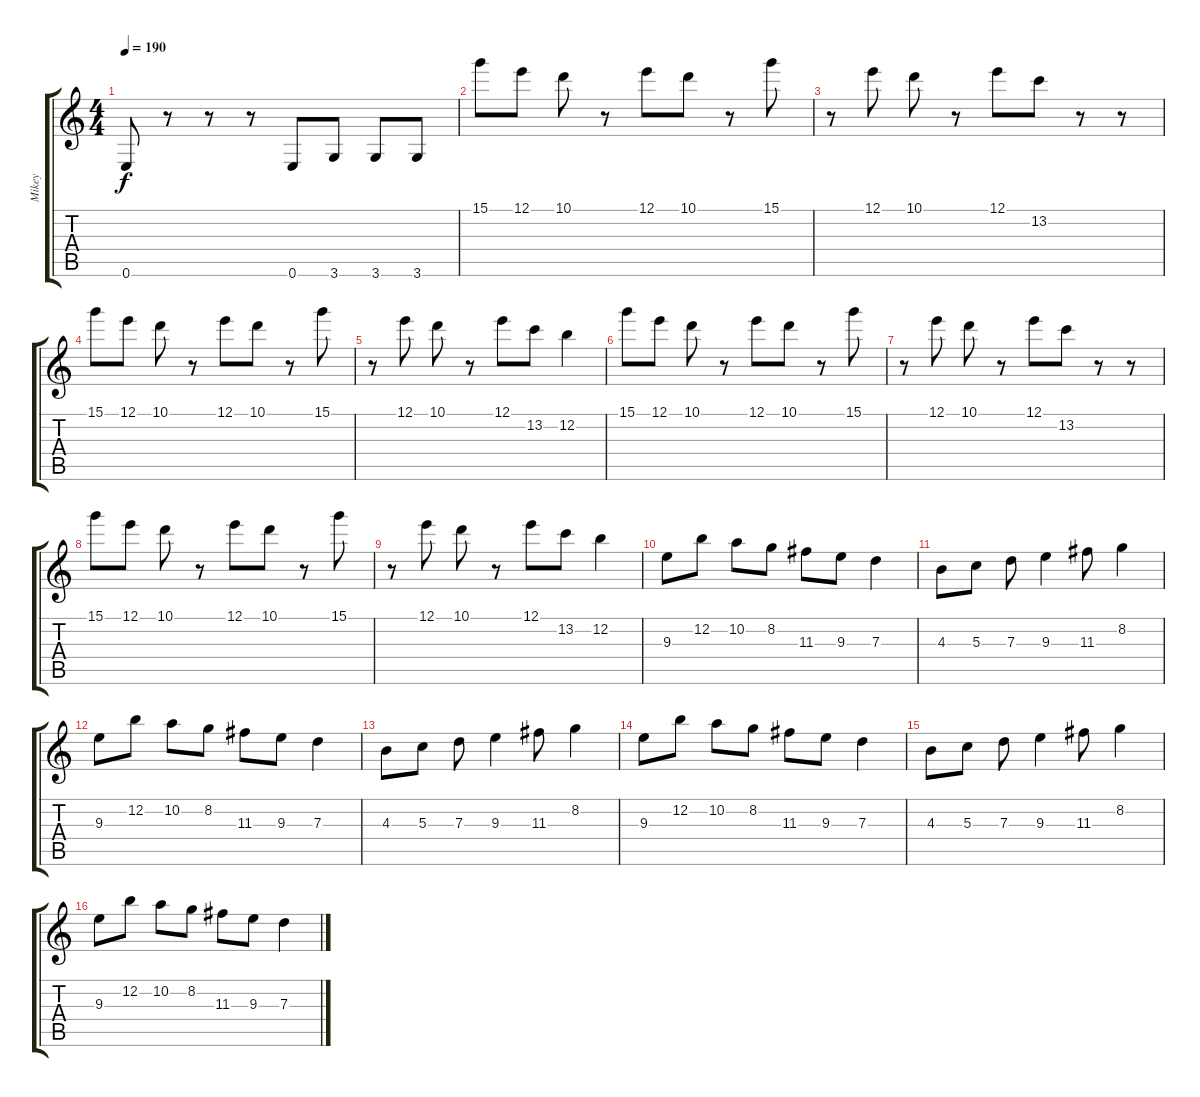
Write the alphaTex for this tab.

\track ("Mikey" "Mikey") {instrument overdrivenguitar}
\staff {score tabs}
\tuning (E4 B3 G3 D3 A2 E2) {hide}
\ts (4 4)
\tempo 190
\clef g2
\ks c
0.6.8{dy f} r.8 r.8 r.8 0.6.8 3.6.8 3.6.8 3.6.8 |
15.1.8 12.1.8 10.1.8 r.8 12.1.8 10.1.8 r.8 15.1.8 |
r.8 12.1.8 10.1.8 r.8 12.1.8 13.2.8 r.8 r.8 |
15.1.8 12.1.8 10.1.8 r.8 12.1.8 10.1.8 r.8 15.1.8 |
r.8 12.1.8 10.1.8 r.8 12.1.8 13.2.8 12.2.4 |
15.1.8 12.1.8 10.1.8 r.8 12.1.8 10.1.8 r.8 15.1.8 |
r.8 12.1.8 10.1.8 r.8 12.1.8 13.2.8 r.8 r.8 |
15.1.8 12.1.8 10.1.8 r.8 12.1.8 10.1.8 r.8 15.1.8 |
r.8 12.1.8 10.1.8 r.8 12.1.8 13.2.8 12.2.4 |
9.3.8 12.2.8 10.2.8 8.2.8 11.3.8 9.3.8 7.3.4 |
4.3.8 5.3.8 7.3.8 9.3.4 11.3.8 8.2.4 |
9.3.8 12.2.8 10.2.8 8.2.8 11.3.8 9.3.8 7.3.4 |
4.3.8 5.3.8 7.3.8 9.3.4 11.3.8 8.2.4 |
9.3.8 12.2.8 10.2.8 8.2.8 11.3.8 9.3.8 7.3.4 |
4.3.8 5.3.8 7.3.8 9.3.4 11.3.8 8.2.4 |
9.3.8 12.2.8 10.2.8 8.2.8 11.3.8 9.3.8 7.3.4
